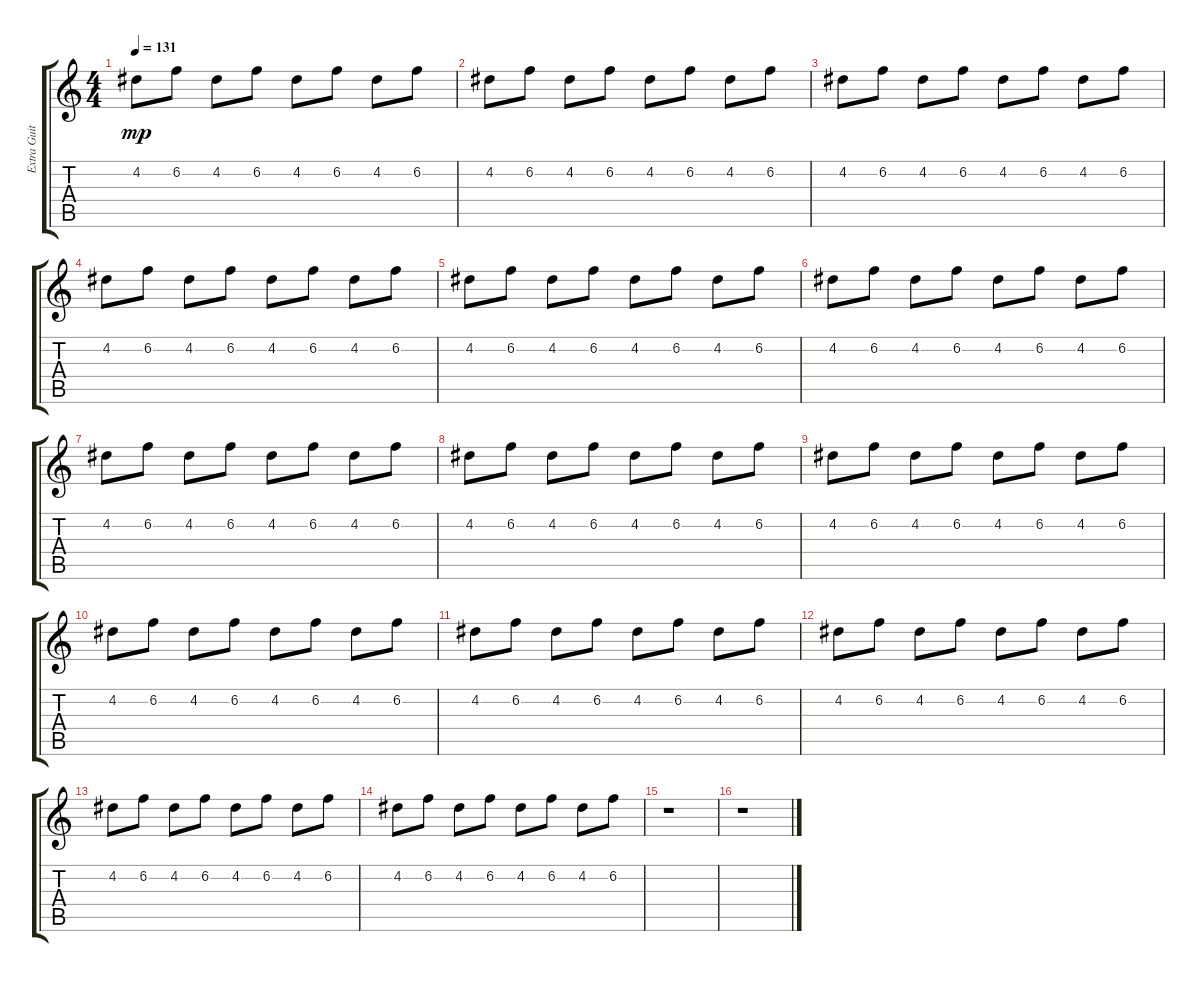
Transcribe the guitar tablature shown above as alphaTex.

\track ("Extra Guitar - Backup / Effects" "Extra Guit") {instrument electricguitarclean}
\staff {score tabs}
\tuning (E4 B3 G3 D3 A2 E2) {hide}
\ts (4 4)
\tempo 131
\clef g2
\ks c
4.2.8{dy mp} 6.2.8 4.2.8 6.2.8 4.2.8 6.2.8 4.2.8 6.2.8 |
4.2.8 6.2.8 4.2.8 6.2.8 4.2.8 6.2.8 4.2.8 6.2.8 |
4.2.8 6.2.8 4.2.8 6.2.8 4.2.8 6.2.8 4.2.8 6.2.8 |
4.2.8 6.2.8 4.2.8 6.2.8 4.2.8 6.2.8 4.2.8 6.2.8 |
4.2.8 6.2.8 4.2.8 6.2.8 4.2.8 6.2.8 4.2.8 6.2.8 |
4.2.8 6.2.8 4.2.8 6.2.8 4.2.8 6.2.8 4.2.8 6.2.8 |
4.2.8 6.2.8 4.2.8 6.2.8 4.2.8 6.2.8 4.2.8 6.2.8 |
4.2.8{instrument distortionguitar} 6.2.8 4.2.8 6.2.8 4.2.8 6.2.8 4.2.8 6.2.8 |
4.2.8 6.2.8 4.2.8 6.2.8 4.2.8 6.2.8 4.2.8 6.2.8 |
4.2.8 6.2.8 4.2.8 6.2.8 4.2.8 6.2.8 4.2.8 6.2.8 |
4.2.8 6.2.8 4.2.8 6.2.8 4.2.8 6.2.8 4.2.8 6.2.8 |
4.2.8 6.2.8 4.2.8 6.2.8 4.2.8 6.2.8 4.2.8 6.2.8 |
4.2.8 6.2.8 4.2.8 6.2.8 4.2.8 6.2.8 4.2.8 6.2.8 |
4.2.8 6.2.8 4.2.8 6.2.8 4.2.8 6.2.8 4.2.8 6.2.8 |
r.1 |
r.1
